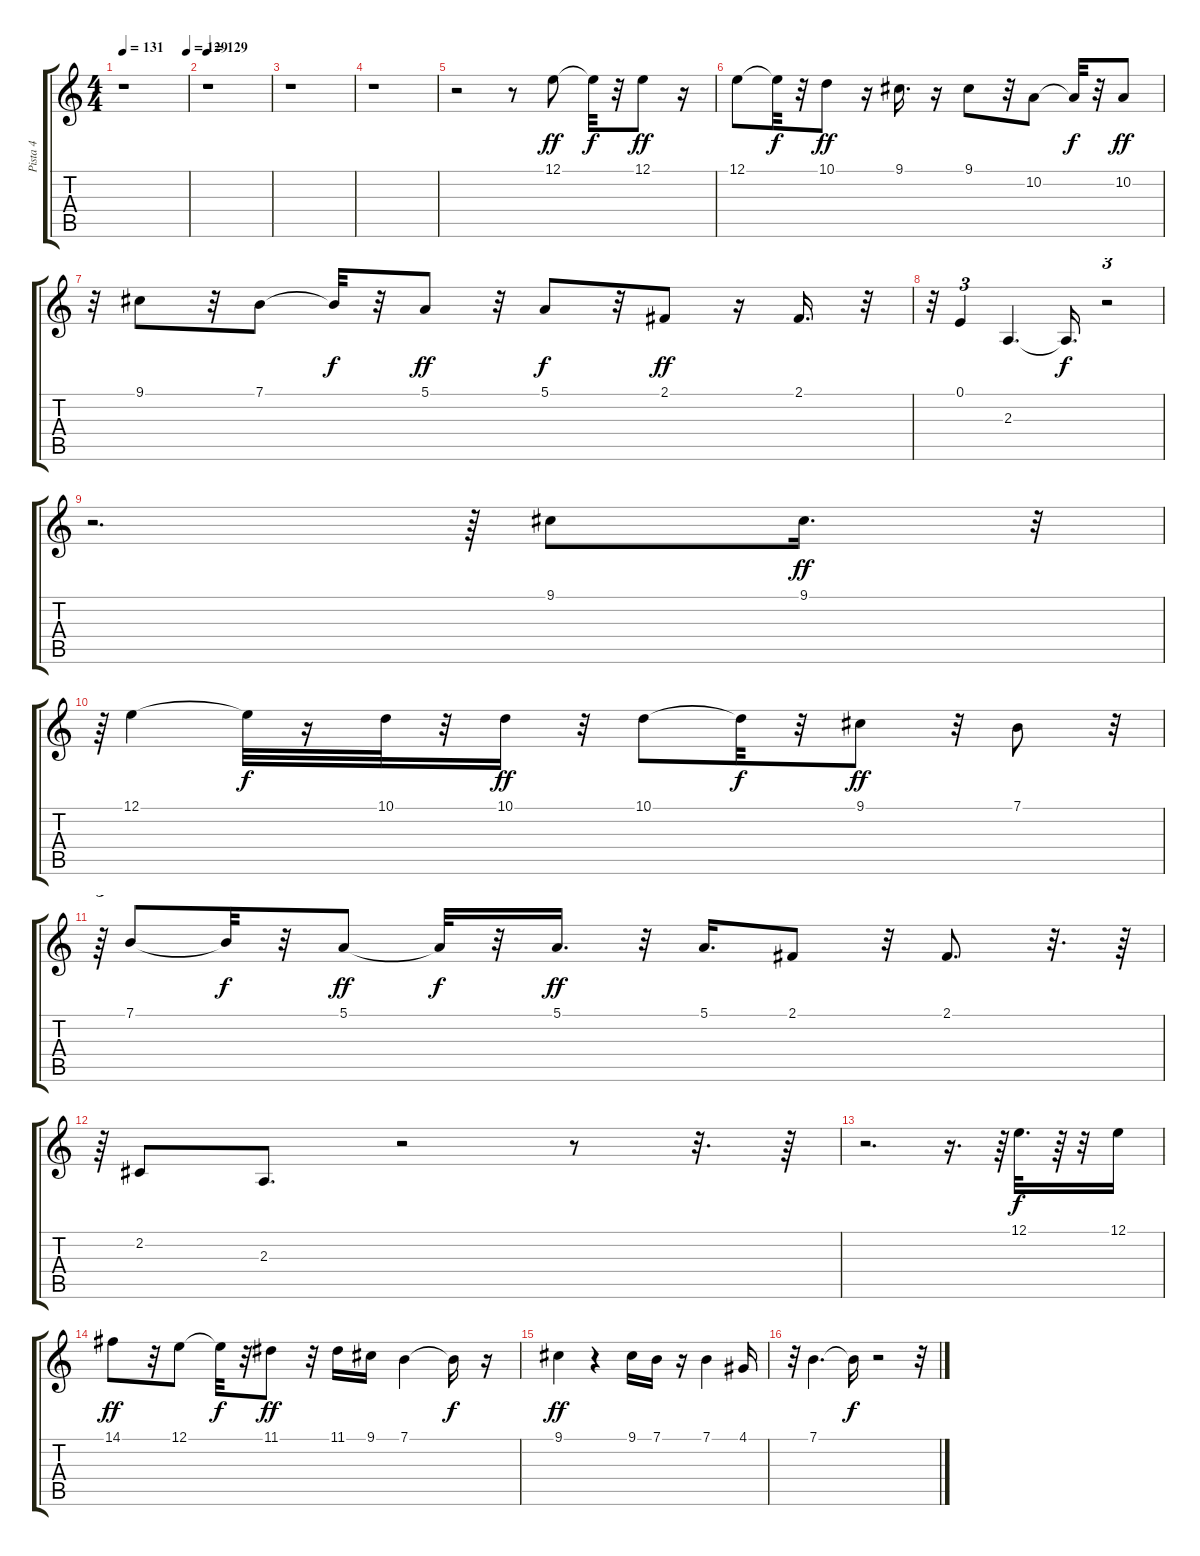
\track ("Pista 4" "Pista 4") {instrument flute}
\staff {score tabs}
\tuning (E4 B3 G3 D3 A2 E2) {hide}
\ts (4 4)
\tempo 131
\tempo (129 0.9895833333333334)
\clef g2
\ks c
r.1{dy f} |
\tempo 129
r.1 |
r.1 |
r.1 |
r.2 r.8 12.1.8{dy ff} 12.1{t}.32{dy f} r.32 12.1.8{dy ff} r.16 |
12.1.8 12.1{t}.32{dy f} r.32 10.1.8{dy ff} r.16 9.1.16{d} r.16 9.1.8 r.32 10.2.8 10.2{t}.32{dy f} r.32 10.2.8{dy ff} |
r.32 9.1.8 r.32 7.1.8 7.1{t}.32{dy f} r.32 5.1.8{dy ff} r.32 5.1.8{dy f} r.32 2.1.8{dy ff} r.16 2.1.16{d} r.32 |
r.32 0.1.4{tu (3 2)} 2.3.4{d} 2.3{t}.16{d dy f} r.2{tu (3 2)} |
r.2{d} r.64{tu (3 2)} 9.1.8 9.1.16{d dy ff} r.32{tu (3 2)} |
r.64{tu (3 2)} 12.1.4 12.1{t}.32{dy f} r.16 10.1.32 r.32 10.1.16{dy ff} r.32 10.1.8 10.1{t}.32{dy f} r.32 9.1.8{dy ff} r.32 7.1.8 r.32{tu (3 2)} |
r.64{tu (3 2)} 7.1.8 7.1{t}.32{dy f} r.32 5.1.8{dy ff} 5.1{t}.32{dy f} r.32 5.1.16{d dy ff} r.32 5.1.16{d} 2.1.8 r.32 2.1.8{d} r.32{d} r.64 |
r.64{tu (3 2)} 2.2.8 2.3.8{d} r.2 r.8 r.32{d} r.64 |
r.2{d} r.16{d} r.64{tu (3 2)} 12.1.32{d dy f} r.64 r.32 12.1.16 |
14.1.8{dy ff} r.32 12.1.8 12.1{t}.32{dy f} r.32 11.1.8{dy ff} r.32 11.1.16 9.1.16 7.1.4 7.1{t}.16{dy f} r.16 |
9.1.4{dy ff} r.4 9.1.16 7.1.16 r.16 7.1.4 4.1.16 |
r.32 7.1.4{d} 7.1{t}.16{dy f} r.2 r.32
